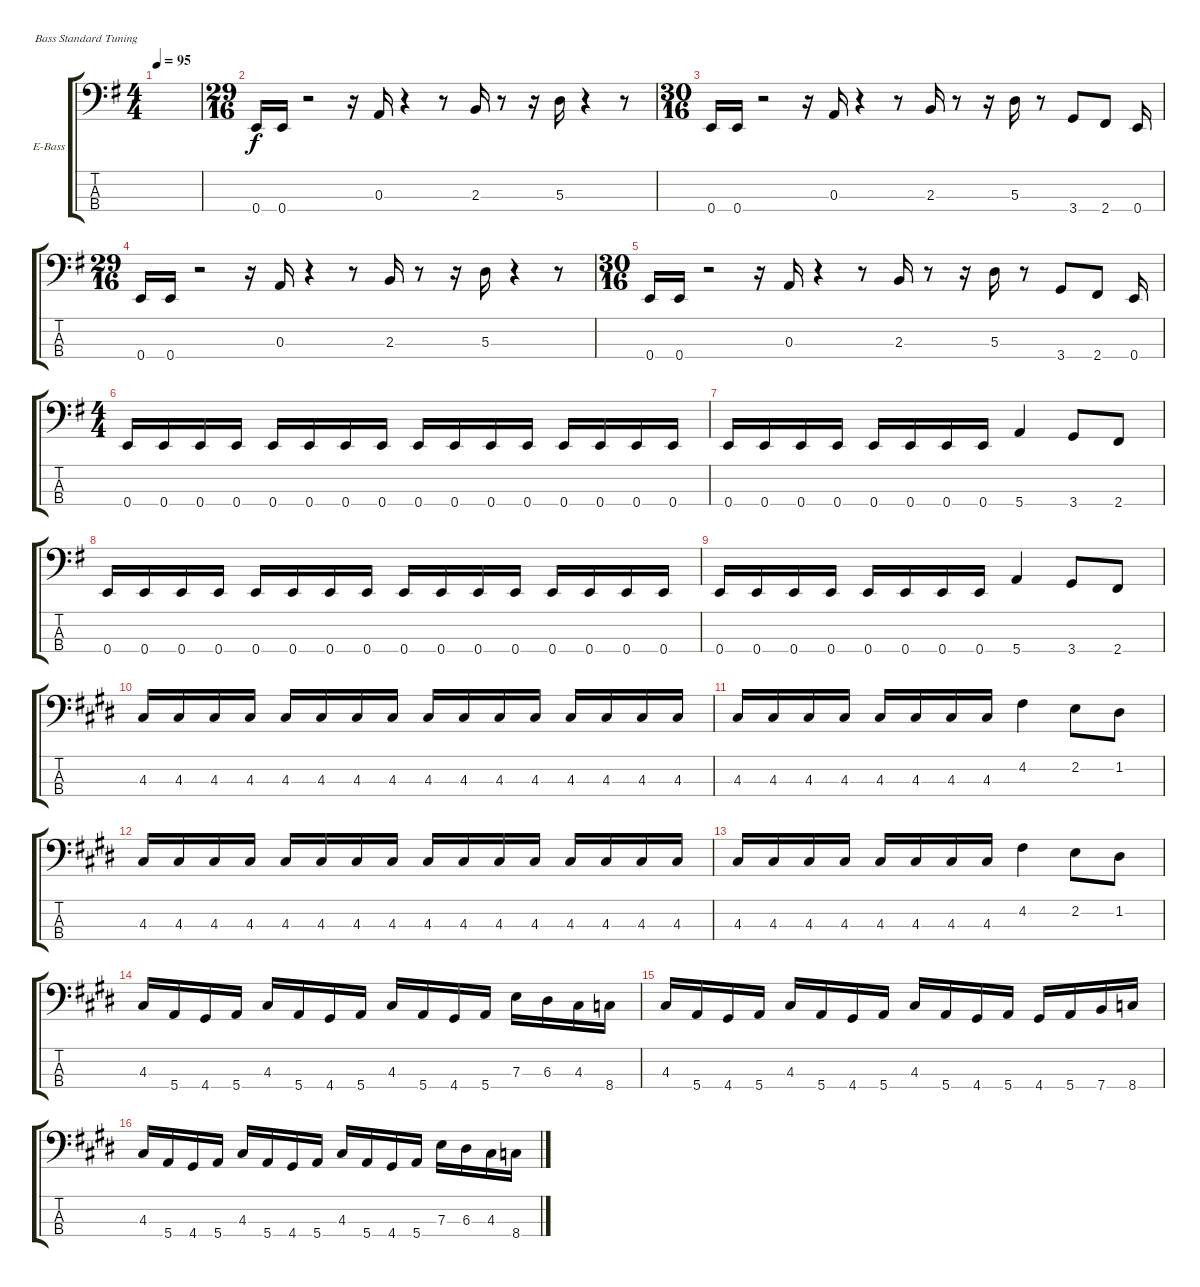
\bracketExtendMode groupsimilarinstruments
\firstSystemTrackNameOrientation horizontal
\otherSystemsTrackNameOrientation horizontal
\track ("Electric Bass" "E-Bass") {mute instrument electricbassfinger}
\staff {score tabs}
\tuning (G2 D2 A1 E1)
\ts (4 4)
\tempo 95
\clef f4
\ks eminor
|
\ts (29 16)
0.4.16 0.4.16 r.2 r.16 0.3.16 r.4 r.8 2.3.16 r.8 r.16 5.3.16 r.4 r.8 |
\ts (30 16)
0.4.16 0.4.16 r.2 r.16 0.3.16 r.4 r.8 2.3.16 r.8 r.16 5.3.16 r.8 3.4.8 2.4.8 0.4.16 |
\ts (29 16)
0.4.16 0.4.16 r.2 r.16 0.3.16 r.4 r.8 2.3.16 r.8 r.16 5.3.16 r.4 r.8 |
\ts (30 16)
0.4.16 0.4.16 r.2 r.16 0.3.16 r.4 r.8 2.3.16 r.8 r.16 5.3.16 r.8 3.4.8 2.4.8 0.4.16 |
\ts (4 4)
0.4.16 0.4.16 0.4.16 0.4.16 0.4.16 0.4.16 0.4.16 0.4.16 0.4.16 0.4.16 0.4.16 0.4.16 0.4.16 0.4.16 0.4.16 0.4.16 |
0.4.16 0.4.16 0.4.16 0.4.16 0.4.16 0.4.16 0.4.16 0.4.16 5.4.4 3.4.8 2.4.8 |
0.4.16 0.4.16 0.4.16 0.4.16 0.4.16 0.4.16 0.4.16 0.4.16 0.4.16 0.4.16 0.4.16 0.4.16 0.4.16 0.4.16 0.4.16 0.4.16 |
0.4.16 0.4.16 0.4.16 0.4.16 0.4.16 0.4.16 0.4.16 0.4.16 5.4.4 3.4.8 2.4.8 |
\ks c#minor
4.3.16 4.3.16 4.3.16 4.3.16 4.3.16 4.3.16 4.3.16 4.3.16 4.3.16 4.3.16 4.3.16 4.3.16 4.3.16 4.3.16 4.3.16 4.3.16 |
4.3.16 4.3.16 4.3.16 4.3.16 4.3.16 4.3.16 4.3.16 4.3.16 4.2.4 2.2.8 1.2.8 |
4.3.16 4.3.16 4.3.16 4.3.16 4.3.16 4.3.16 4.3.16 4.3.16 4.3.16 4.3.16 4.3.16 4.3.16 4.3.16 4.3.16 4.3.16 4.3.16 |
4.3.16 4.3.16 4.3.16 4.3.16 4.3.16 4.3.16 4.3.16 4.3.16 4.2.4 2.2.8 1.2.8 |
4.3.16 5.4.16 4.4.16 5.4.16 4.3.16 5.4.16 4.4.16 5.4.16 4.3.16 5.4.16 4.4.16 5.4.16 7.3.16 6.3.16 4.3.16 8.4.16 |
4.3.16 5.4.16 4.4.16 5.4.16 4.3.16 5.4.16 4.4.16 5.4.16 4.3.16 5.4.16 4.4.16 5.4.16 4.4.16 5.4.16 7.4.16 8.4.16 |
4.3.16 5.4.16 4.4.16 5.4.16 4.3.16 5.4.16 4.4.16 5.4.16 4.3.16 5.4.16 4.4.16 5.4.16 7.3.16 6.3.16 4.3.16 8.4.16
